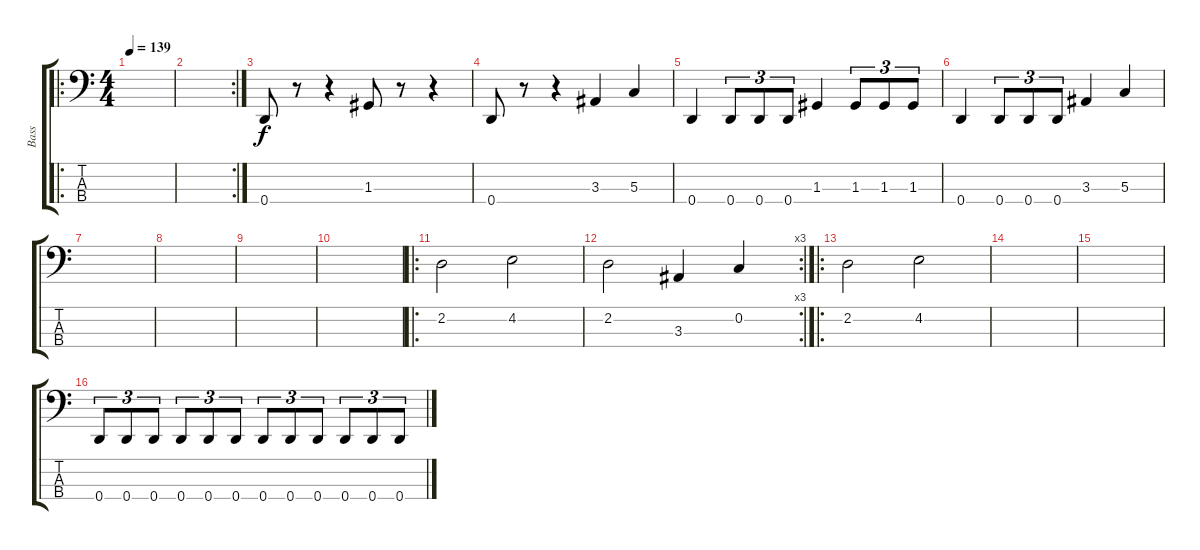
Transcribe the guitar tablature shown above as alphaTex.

\track ("Bass" "Bass") {instrument electricbasspick}
\staff {score tabs}
\tuning (F2 C2 G1 D1) {hide}
\ro
\ts (4 4)
\tempo 139
\clef f4
\ks c
|
\rc 2
|
0.4.8 r.8 r.4 1.3.8 r.8 r.4 |
0.4.8 r.8 r.4 3.3.4 5.3.4 |
0.4.4 0.4.8{tu (3 2)} 0.4.8{tu (3 2)} 0.4.8{tu (3 2)} 1.3.4 1.3.8{tu (3 2)} 1.3.8{tu (3 2)} 1.3.8{tu (3 2)} |
0.4.4 0.4.8{tu (3 2)} 0.4.8{tu (3 2)} 0.4.8{tu (3 2)} 3.3.4 5.3.4 |
|
|
|
|
\ro
2.2.2 4.2.2 |
\rc 3
2.2.2 3.3.4 0.2.4 |
\ro
2.2.2 4.2.2 |
|
|
0.4.8{tu (3 2)} 0.4.8{tu (3 2)} 0.4.8{tu (3 2)} 0.4.8{tu (3 2)} 0.4.8{tu (3 2)} 0.4.8{tu (3 2)} 0.4.8{tu (3 2)} 0.4.8{tu (3 2)} 0.4.8{tu (3 2)} 0.4.8{tu (3 2)} 0.4.8{tu (3 2)} 0.4.8{tu (3 2)}
